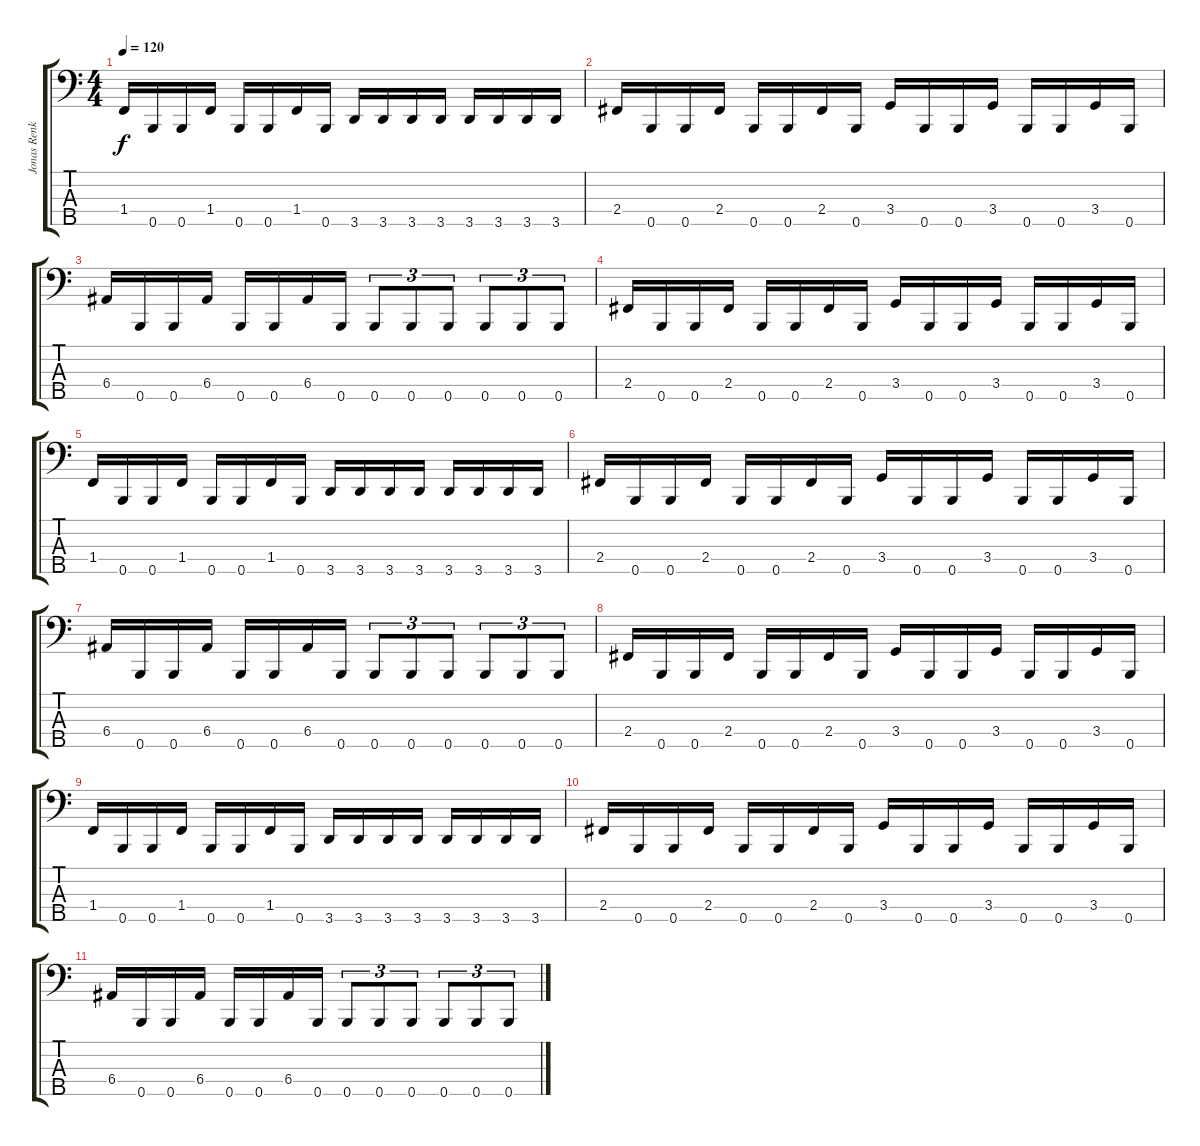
\track ("Jonas Renkse" "Jonas Renk") {instrument electricbassfinger}
\staff {score tabs}
\tuning (G2 D2 A1 E1 B0) {hide}
\ts (4 4)
\tempo 120
\clef f4
\ks c
1.4.16{dy f} 0.5.16 0.5.16 1.4.16 0.5.16 0.5.16 1.4.16 0.5.16 3.5.16 3.5.16 3.5.16 3.5.16 3.5.16 3.5.16 3.5.16 3.5.16 |
2.4.16 0.5.16 0.5.16 2.4.16 0.5.16 0.5.16 2.4.16 0.5.16 3.4.16 0.5.16 0.5.16 3.4.16 0.5.16 0.5.16 3.4.16 0.5.16 |
6.4.16 0.5.16 0.5.16 6.4.16 0.5.16 0.5.16 6.4.16 0.5.16 0.5.8{tu (3 2)} 0.5.8{tu (3 2)} 0.5.8{tu (3 2)} 0.5.8{tu (3 2)} 0.5.8{tu (3 2)} 0.5.8{tu (3 2)} |
2.4.16 0.5.16 0.5.16 2.4.16 0.5.16 0.5.16 2.4.16 0.5.16 3.4.16 0.5.16 0.5.16 3.4.16 0.5.16 0.5.16 3.4.16 0.5.16 |
1.4.16 0.5.16 0.5.16 1.4.16 0.5.16 0.5.16 1.4.16 0.5.16 3.5.16 3.5.16 3.5.16 3.5.16 3.5.16 3.5.16 3.5.16 3.5.16 |
2.4.16 0.5.16 0.5.16 2.4.16 0.5.16 0.5.16 2.4.16 0.5.16 3.4.16 0.5.16 0.5.16 3.4.16 0.5.16 0.5.16 3.4.16 0.5.16 |
6.4.16 0.5.16 0.5.16 6.4.16 0.5.16 0.5.16 6.4.16 0.5.16 0.5.8{tu (3 2)} 0.5.8{tu (3 2)} 0.5.8{tu (3 2)} 0.5.8{tu (3 2)} 0.5.8{tu (3 2)} 0.5.8{tu (3 2)} |
2.4.16 0.5.16 0.5.16 2.4.16 0.5.16 0.5.16 2.4.16 0.5.16 3.4.16 0.5.16 0.5.16 3.4.16 0.5.16 0.5.16 3.4.16 0.5.16 |
1.4.16 0.5.16 0.5.16 1.4.16 0.5.16 0.5.16 1.4.16 0.5.16 3.5.16 3.5.16 3.5.16 3.5.16 3.5.16 3.5.16 3.5.16 3.5.16 |
2.4.16 0.5.16 0.5.16 2.4.16 0.5.16 0.5.16 2.4.16 0.5.16 3.4.16 0.5.16 0.5.16 3.4.16 0.5.16 0.5.16 3.4.16 0.5.16 |
6.4.16 0.5.16 0.5.16 6.4.16 0.5.16 0.5.16 6.4.16 0.5.16 0.5.8{tu (3 2)} 0.5.8{tu (3 2)} 0.5.8{tu (3 2)} 0.5.8{tu (3 2)} 0.5.8{tu (3 2)} 0.5.8{tu (3 2)}
